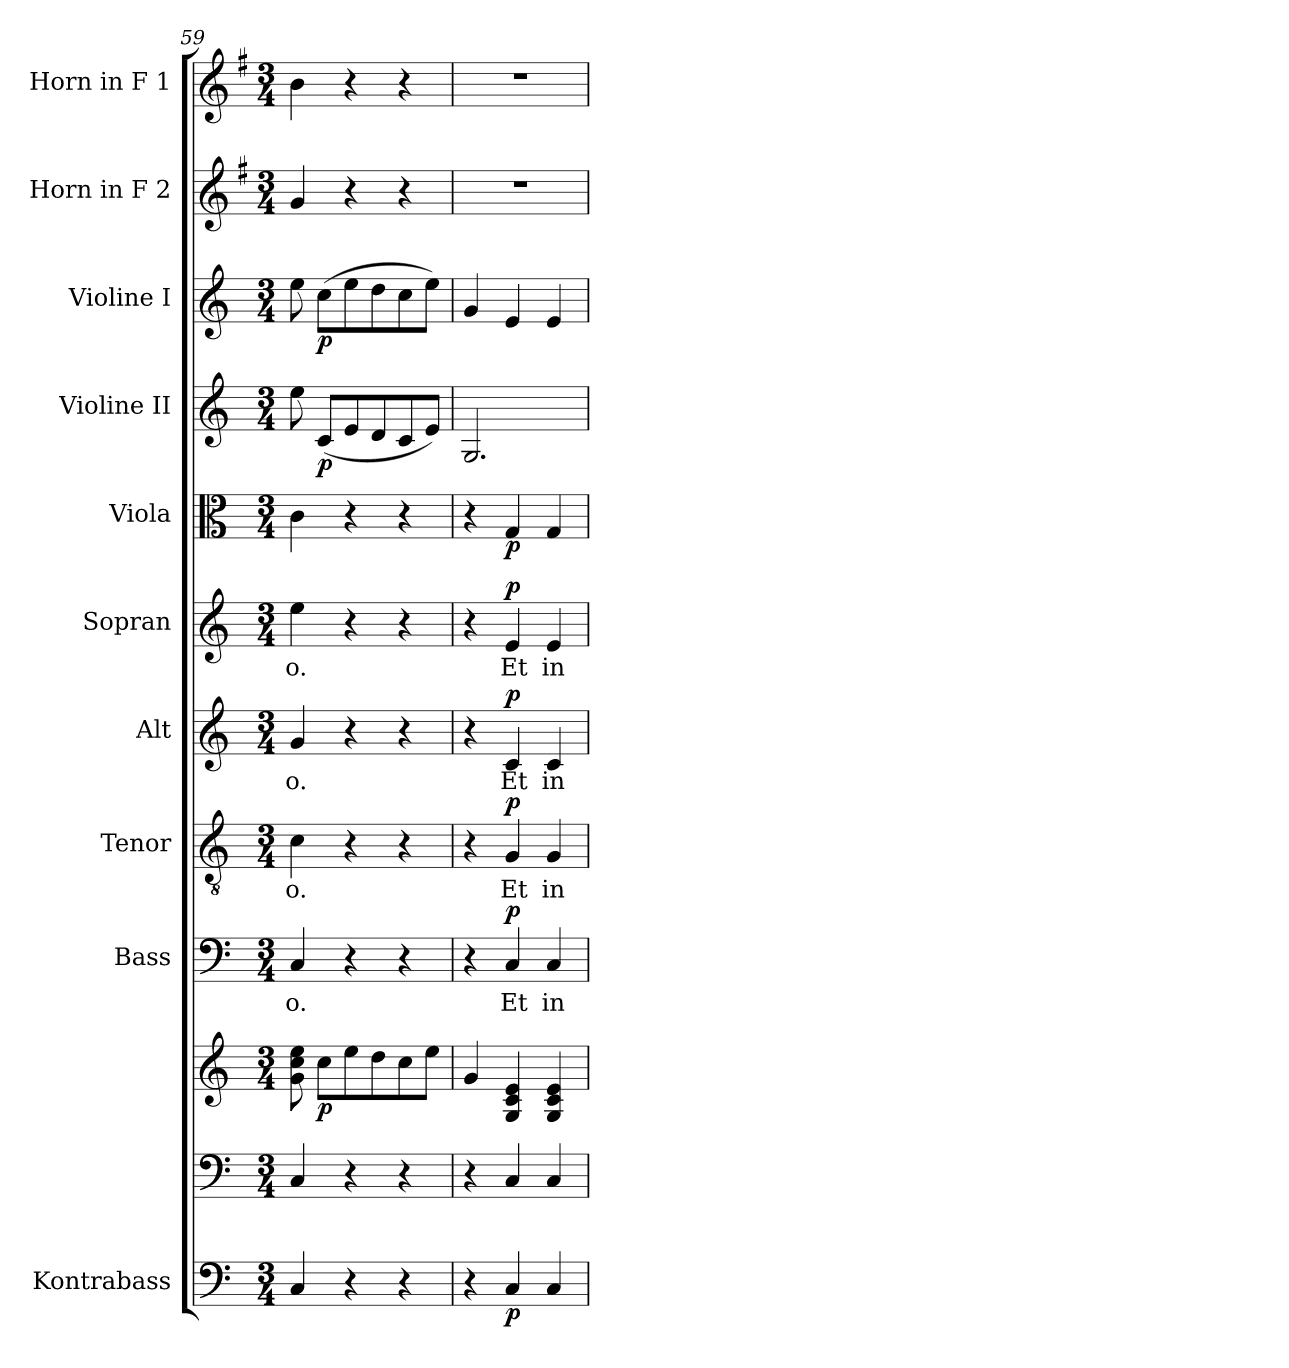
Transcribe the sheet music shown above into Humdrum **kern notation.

**kern	**dynam	**kern	**kern	**dynam	**kern	**text	**dynam	**kern	**text	**dynam	**kern	**text	**dynam	**kern	**text	**dynam	**kern	**dynam	**kern	**dynam	**kern	**dynam	**kern	**kern
*part11	*part11	*part10	*part10	*part10	*part9	*part9	*part9	*part8	*part8	*part8	*part7	*part7	*part7	*part6	*part6	*part6	*part5	*part5	*part4	*part4	*part3	*part3	*part2	*part1
*staff12	*staff12	*staff11	*staff10	*staff10/11	*staff9	*staff9	*staff9	*staff8	*staff8	*staff8	*staff7	*staff7	*staff7	*staff6	*staff6	*staff6	*staff5	*staff5	*staff4	*staff4	*staff3	*staff3	*staff2	*staff1
*I"Kontrabass	*	*	*	*	*I"Bass	*	*	*I"Tenor	*	*	*I"Alt	*	*	*I"Sopran	*	*	*I"Viola	*	*I"Violine II	*	*I"Violine I	*	*I"Horn in F 2	*I"Horn in F 1
*I'Kb.	*	*	*	*	*I'B	*	*	*I'T	*	*	*I'A	*	*	*I'S	*	*	*I'Vla.	*	*I'Vl. II	*	*I'Vl. I	*	*I'Hrn. 2	*I'Hrn. 1
!!LO:PB:g=z
*clefF4	*	*clefF4	*clefG2	*	*clefF4	*	*	*clefGv2	*	*	*clefG2	*	*	*clefG2	*	*	*clefC3	*	*clefG2	*	*clefG2	*	*clefG2	*clefG2
*ITrd7c12	*	*	*	*	*	*	*	*	*	*	*	*	*	*	*	*	*	*	*	*	*	*	*ITrd4c7	*ITrd4c7
*k[]	*	*k[]	*k[]	*	*k[]	*	*	*k[]	*	*	*k[]	*	*	*k[]	*	*	*k[]	*	*k[]	*	*k[]	*	*k[]	*k[]
*C:	*	*C:	*C:	*	*C:	*	*	*C:	*	*	*C:	*	*	*C:	*	*	*C:	*	*C:	*	*C:	*	*C:	*C:
*M3/4	*	*M3/4	*M3/4	*	*M3/4	*	*	*M3/4	*	*	*M3/4	*	*	*M3/4	*	*	*M3/4	*	*M3/4	*	*M3/4	*	*M3/4	*M3/4
=59	=59	=59	=59	=59	=59	=59	=59	=59	=59	=59	=59	=59	=59	=59	=59	=59	=59	=59	=59	=59	=59	=59	=59	=59
!	!	!	!	!	!	!LO:LY:b	!	!	!LO:LY:b	!	!	!LO:LY:b	!	!	!LO:LY:b	!	!	!	!	!	!	!	!	!
4CC/	.	4C/	8g\ 8cc\ 8ee\	.	4C/	-o.	.	4c\	-o.	.	4g/	-o.	.	4ee\	-o.	.	4c\	.	8ee\	.	8ee\	.	4c/	4e\
!	!	!	!	!LO:DY:b	!	!	!	!	!	!	!	!	!	!	!	!	!	!	!	!LO:DY:b	!	!LO:DY:b	!	!
.	.	.	8cc\L	p	.	.	.	.	.	.	.	.	.	.	.	.	.	.	(<8c/L	p	(>8cc\L	p	.	.
4r	.	4r	8ee\	.	4r	.	.	4r	.	.	4r	.	.	4r	.	.	4r	.	8e/	.	8ee\	.	4r	4r
.	.	.	8dd\	.	.	.	.	.	.	.	.	.	.	.	.	.	.	.	8d/	.	8dd\	.	.	.
4r	.	4r	8cc\	.	4r	.	.	4r	.	.	4r	.	.	4r	.	.	4r	.	8c/	.	8cc\	.	4r	4r
.	.	.	8ee\J	.	.	.	.	.	.	.	.	.	.	.	.	.	.	.	8e/J)	.	8ee\J)	.	.	.
=60	=60	=60	=60	=60	=60	=60	=60	=60	=60	=60	=60	=60	=60	=60	=60	=60	=60	=60	=60	=60	=60	=60	=60	=60
4r	.	4r	4g/	.	4r	.	.	4r	.	.	4r	.	.	4r	.	.	4r	.	2.G/	.	4g/	.	2.r	2.r
!	!LO:DY:b	!	!	!	!	!LO:LY:b	!LO:DY:a	!	!LO:LY:b	!LO:DY:a	!	!LO:LY:b	!LO:DY:a	!	!LO:LY:b	!LO:DY:a	!	!LO:DY:b	!	!	!	!	!	!
4CC/	p	4C/	4G/ 4c/ 4e/	.	4C/	Et	p	4G/	Et	p	4c/	Et	p	4e/	Et	p	4G/	p	.	.	4e/	.	.	.
!	!	!	!	!	!	!LO:LY:b	!	!	!LO:LY:b	!	!	!LO:LY:b	!	!	!LO:LY:b	!	!	!	!	!	!	!	!	!
4CC/	.	4C/	4G/ 4c/ 4e/	.	4C/	in	.	4G/	in	.	4c/	in	.	4e/	in	.	4G/	.	.	.	4e/	.	.	.
=	=	=	=	=	=	=	=	=	=	=	=	=	=	=	=	=	=	=	=	=	=	=	=	=
*-	*-	*-	*-	*-	*-	*-	*-	*-	*-	*-	*-	*-	*-	*-	*-	*-	*-	*-	*-	*-	*-	*-	*-	*-
